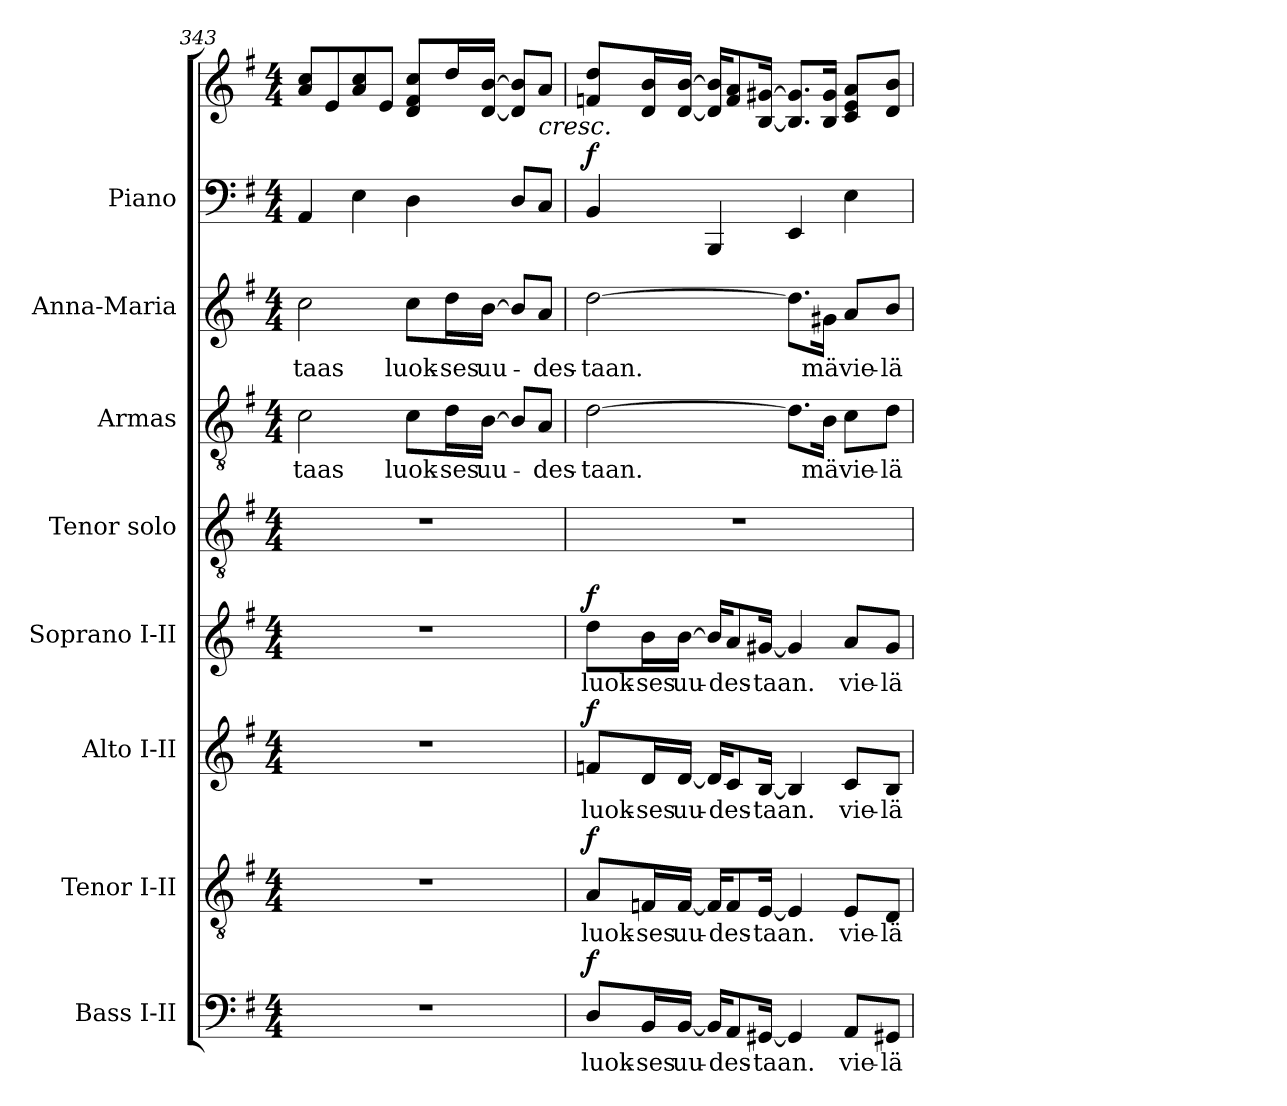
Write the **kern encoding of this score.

**kern	**text	**dynam	**kern	**text	**dynam	**kern	**text	**dynam	**kern	**text	**dynam	**kern	**kern	**text	**kern	**text	**kern	**kern	**dynam
*part8	*part8	*part8	*part7	*part7	*part7	*part6	*part6	*part6	*part5	*part5	*part5	*part4	*part3	*part3	*part2	*part2	*part1	*part1	*part1
*staff9	*staff9	*staff9	*staff8	*staff8	*staff8	*staff7	*staff7	*staff7	*staff6	*staff6	*staff6	*staff5	*staff4	*staff4	*staff3	*staff3	*staff2	*staff1	*staff1/2
*I"Bass I-II	*	*	*I"Tenor I-II	*	*	*I"Alto I-II	*	*	*I"Soprano I-II	*	*	*I"Tenor solo	*I"Armas	*	*I"Anna-Maria	*	*I"Piano	*	*
*I'B.	*	*	*I'T.	*	*	*I'A.	*	*	*I'S.	*	*	*I'T. Solo	*I'Armas	*	*I'A-M	*	*I'Pno.	*	*
!!LO:PB:g=z
*clefF4	*	*	*clefGv2	*	*	*clefG2	*	*	*clefG2	*	*	*clefGv2	*clefGv2	*	*clefG2	*	*clefF4	*clefG2	*
*	*	*	*ITrd7c12	*	*	*	*	*	*	*	*	*ITrd7c12	*ITrd7c12	*	*	*	*	*	*
*k[f#]	*	*	*k[f#]	*	*	*k[f#]	*	*	*k[f#]	*	*	*k[f#]	*k[f#]	*	*k[f#]	*	*k[f#]	*k[f#]	*
*G:	*	*	*G:	*	*	*G:	*	*	*G:	*	*	*G:	*G:	*	*G:	*	*G:	*G:	*
*M4/4	*	*	*M4/4	*	*	*M4/4	*	*	*M4/4	*	*	*M4/4	*M4/4	*	*M4/4	*	*M4/4	*M4/4	*
=343	=343	=343	=343	=343	=343	=343	=343	=343	=343	=343	=343	=343	=343	=343	=343	=343	=343	=343	=343
!	!	!	!	!	!	!	!	!	!	!	!	!	!	!LO:LY:b:color=#000000	!	!	!	!	!
!	!	!	!	!	!	!	!	!	!	!	!	!	!	!	!	!LO:LY:b:color=#000000	!	!	!
1r	.	.	1r	.	.	1r	.	.	1r	.	.	1r	2Ci\	taas	2cci\	taas	4AAi/	8ai/ 8cciL	.
.	.	.	.	.	.	.	.	.	.	.	.	.	.	.	.	.	.	8ei/	.
.	.	.	.	.	.	.	.	.	.	.	.	.	.	.	.	.	4Ei\	8ai/ 8cci	[
.	.	.	.	.	.	.	.	.	.	.	.	.	.	.	.	.	.	8ei/J	.
!	!	!	!	!	!	!	!	!	!	!	!	!	!	!LO:LY:b:color=#000000	!	!	!	!	!
!	!	!	!	!	!	!	!	!	!	!	!	!	!	!	!	!LO:LY:b:color=#000000	!	!	!
.	.	.	.	.	.	.	.	.	.	.	.	.	8Ci\L	luok-	8cci\L	luok-	4Di\	8di/ 8f#i 8cciL	.
!	!	!	!	!	!	!	!	!	!	!	!	!	!	!LO:LY:b:color=#000000	!	!	!	!	!
!	!	!	!	!	!	!	!	!	!	!	!	!	!	!	!	!LO:LY:b:color=#000000	!	!	!
.	.	.	.	.	.	.	.	.	.	.	.	.	16Di\L	-ses	16ddi\L	-ses	.	16ddi/L	.
!	!	!	!	!	!	!	!	!	!	!	!	!	!	!LO:LY:b:color=#000000	!	!	!	!	!
!	!	!	!	!	!	!	!	!	!	!	!	!	!	!	!	!LO:LY:b:color=#000000	!	!	!
.	.	.	.	.	.	.	.	.	.	.	.	.	[>16BBi\JJ	uu-	[>16bi\JJ	uu-	.	[<16di/ [>16biJJ	.
.	.	.	.	.	.	.	.	.	.	.	.	.	8BBi/L]	.	8bi/L]	.	8Di/L	8di/] 8bi]L	.
!	!	!	!	!	!	!	!	!	!	!	!	!	!	!LO:LY:b:color=#000000	!	!	!	!	!
!	!	!	!	!	!	!	!	!	!	!	!	!	!	!	!	!LO:LY:b:color=#000000	!	!	!LO:HP:b
.	.	.	.	.	.	.	.	.	.	.	.	.	8AAi/J	-des-	8ai/J	-des-	8Ci/J	8ai/J	<
=344	=344	=344	=344	=344	=344	=344	=344	=344	=344	=344	=344	=344	=344	=344	=344	=344	=344	=344	=344
!	!LO:LY:b:color=#000000	!	!	!	!	!	!	!	!	!	!	!	!	!	!	!	!	!	!
!	!	!	!	!LO:LY:b:color=#000000	!	!	!	!	!	!	!	!	!	!	!	!	!	!	!
!	!	!	!	!	!	!	!LO:LY:b:color=#000000	!	!	!	!	!	!	!	!	!	!	!	!
!	!	!	!	!	!	!	!	!	!	!LO:LY:b:color=#000000	!	!	!	!	!	!	!	!	!
!	!	!	!	!	!	!	!	!	!	!	!	!	!	!LO:LY:b:color=#000000	!	!	!	!	!
!	!	!	!	!	!	!	!	!	!	!	!	!	!	!	!	!LO:LY:b:color=#000000	!	!	!
8Di/L	luok-	f	8AAi/L	luok-	f	8fni/L	luok-	f	8ddi\L	luok-	f	1r	[>2Di\	-taan.	[>2ddi\	-taan.	4BBi/	8fni/ 8ddiL	f
!	!LO:LY:b:color=#000000	!	!	!	!	!	!	!	!	!	!	!	!	!	!	!	!	!	!
!	!	!	!	!LO:LY:b:color=#000000	!	!	!	!	!	!	!	!	!	!	!	!	!	!	!
!	!	!	!	!	!	!	!LO:LY:b:color=#000000	!	!	!	!	!	!	!	!	!	!	!	!
!	!	!	!	!	!	!	!	!	!	!LO:LY:b:color=#000000	!	!	!	!	!	!	!	!	!
16BBi/L	-ses	.	16FFni/L	-ses	.	16di/L	-ses	.	16bi\L	-ses	.	.	.	.	.	.	.	16di/ 16biL	.
!	!LO:LY:b:color=#000000	!	!	!	!	!	!	!	!	!	!	!	!	!	!	!	!	!	!
!	!	!	!	!LO:LY:b:color=#000000	!	!	!	!	!	!	!	!	!	!	!	!	!	!	!
!	!	!	!	!	!	!	!LO:LY:b:color=#000000	!	!	!	!	!	!	!	!	!	!	!	!
!	!	!	!	!	!	!	!	!	!	!LO:LY:b:color=#000000	!	!	!	!	!	!	!	!	!
[<16BBi/JJ	uu-	.	[<16FFi/JJ	uu-	.	[<16di/JJ	uu-	.	[>16bi\JJ	uu-	.	.	.	.	.	.	.	[<16di/ [>16biJJ	.
16BBi/KL]	.	.	16FFi/KL]	.	.	16di/KL]	.	.	16bi/KL]	.	.	.	.	.	.	.	4BBBi/	16di/] 16bi]KL	.
!	!LO:LY:b:color=#000000	!	!	!	!	!	!	!	!	!	!	!	!	!	!	!	!	!	!
!	!	!	!	!LO:LY:b:color=#000000	!	!	!	!	!	!	!	!	!	!	!	!	!	!	!
!	!	!	!	!	!	!	!LO:LY:b:color=#000000	!	!	!	!	!	!	!	!	!	!	!	!
!	!	!	!	!	!	!	!	!	!	!LO:LY:b:color=#000000	!	!	!	!	!	!	!	!	!
8AAi/	-des-	.	8FFi/	-des-	.	8ci/	-des-	.	8ai/	-des-	.	.	.	.	.	.	.	8fi/ 8ai	.
!	!LO:LY:b:color=#000000	!	!	!	!	!	!	!	!	!	!	!	!	!	!	!	!	!	!
!	!	!	!	!LO:LY:b:color=#000000	!	!	!	!	!	!	!	!	!	!	!	!	!	!	!
!	!	!	!	!	!	!	!LO:LY:b:color=#000000	!	!	!	!	!	!	!	!	!	!	!	!
!	!	!	!	!	!	!	!	!	!	!LO:LY:b:color=#000000	!	!	!	!	!	!	!	!	!
[<16GG#Xi/Jk	-taan.	.	[<16EEi/Jk	-taan.	.	[<16Bi/Jk	-taan.	.	[<16g#Xi/Jk	-taan.	.	.	.	.	.	.	.	[<16Bi/ [>16g#XiJk	.
4GG#i/]	.	.	4EEi/]	.	.	4Bi/]	.	.	4g#i/]	.	.	.	8.Di\L]	.	8.ddi\L]	.	4EEi/	8.Bi/] 8.g#i]L	.
!	!	!	!	!	!	!	!	!	!	!	!	!	!	!LO:LY:b:color=#000000	!	!	!	!	!
!	!	!	!	!	!	!	!	!	!	!	!	!	!	!	!	!LO:LY:b:color=#000000	!	!	!
.	.	.	.	.	.	.	.	.	.	.	.	.	16BBi\Jk	mä	16g#Xi\Jk	mä	.	16Bi/ 16g#iJk	.
!	!LO:LY:b:color=#000000	!	!	!	!	!	!	!	!	!	!	!	!	!	!	!	!	!	!
!	!	!	!	!LO:LY:b:color=#000000	!	!	!	!	!	!	!	!	!	!	!	!	!	!	!
!	!	!	!	!	!	!	!LO:LY:b:color=#000000	!	!	!	!	!	!	!	!	!	!	!	!
!	!	!	!	!	!	!	!	!	!	!LO:LY:b:color=#000000	!	!	!	!	!	!	!	!	!
!	!	!	!	!	!	!	!	!	!	!	!	!	!	!LO:LY:b:color=#000000	!	!	!	!	!
!	!	!	!	!	!	!	!	!	!	!	!	!	!	!	!	!LO:LY:b:color=#000000	!	!	!
8AAi/L	vie-	.	8EEi/L	vie-	.	8ci/L	vie-	.	8ai/L	vie-	.	.	8Ci\L	vie-	8ai/L	vie-	4Ei\	8ci/ 8ei 8aiL	.
!	!LO:LY:b:color=#000000	!	!	!	!	!	!	!	!	!	!	!	!	!	!	!	!	!	!
!	!	!	!	!LO:LY:b:color=#000000	!	!	!	!	!	!	!	!	!	!	!	!	!	!	!
!	!	!	!	!	!	!	!LO:LY:b:color=#000000	!	!	!	!	!	!	!	!	!	!	!	!
!	!	!	!	!	!	!	!	!	!	!LO:LY:b:color=#000000	!	!	!	!	!	!	!	!	!
!	!	!	!	!	!	!	!	!	!	!	!	!	!	!LO:LY:b:color=#000000	!	!	!	!	!
!	!	!	!	!	!	!	!	!	!	!	!	!	!	!	!	!LO:LY:b:color=#000000	!	!	!
8GG#Xi/J	-lä	.	8DDi/J	-lä	.	8Bi/J	-lä	.	8g#i/J	-lä	.	.	8Di\J	-lä	8bi/J	-lä	.	8di/ 8biJ	.
=	=	=	=	=	=	=	=	=	=	=	=	=	=	=	=	=	=	=	=
*-	*-	*-	*-	*-	*-	*-	*-	*-	*-	*-	*-	*-	*-	*-	*-	*-	*-	*-	*-
